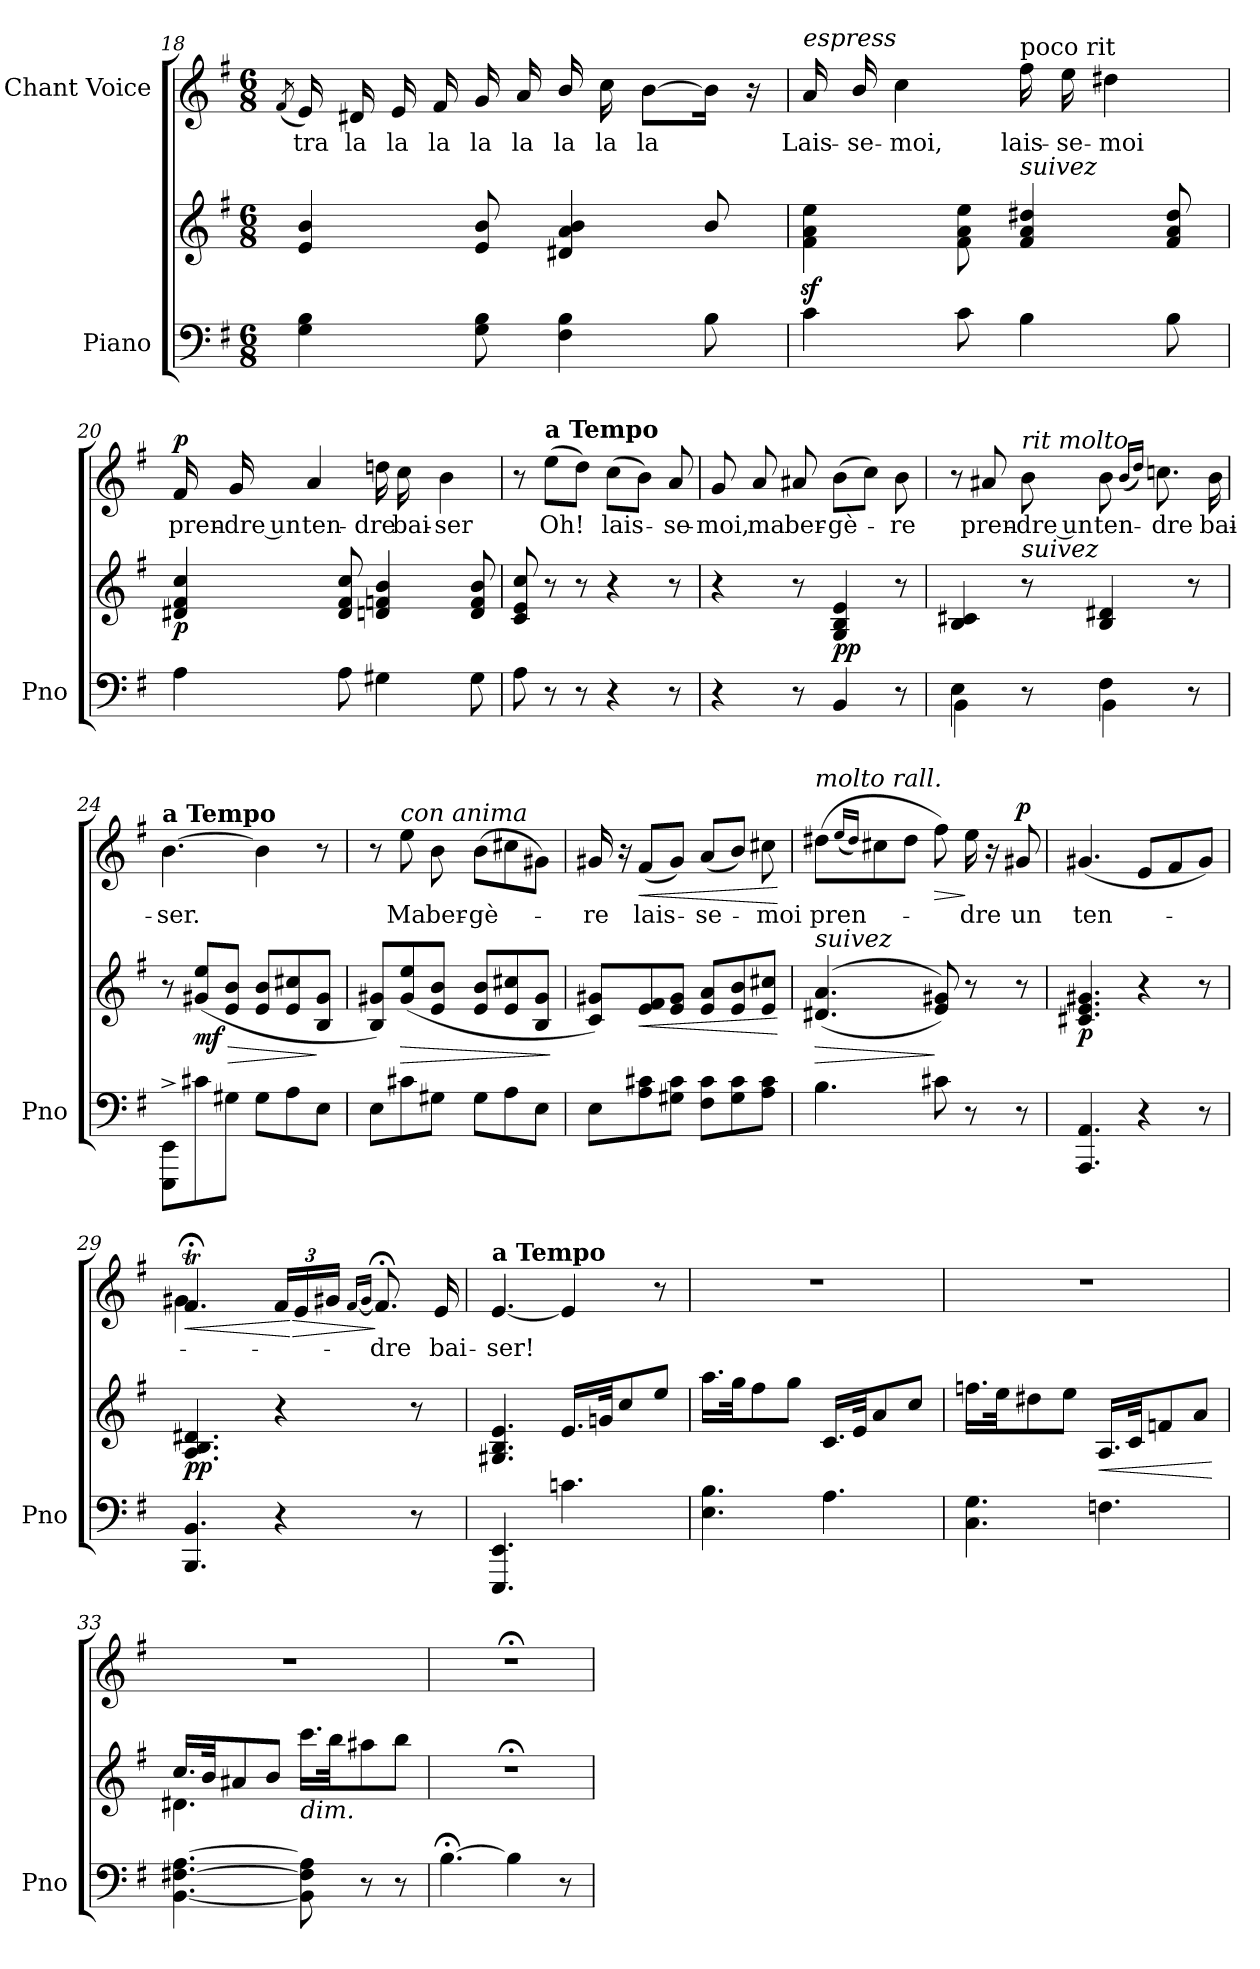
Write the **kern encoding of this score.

**kern	**kern	**dynam	**kern	**text	**dynam
*part2	*part2	*part2	*part1	*part1	*part1
*staff3	*staff2	*staff2/3	*staff1	*staff1	*staff1
*I"Piano	*	*	*I"Chant Voice	*	*
*I'Pno	*	*	*	*	*
*clefF4	*clefG2	*	*clefG2	*	*
*k[f#]	*k[f#]	*	*k[f#]	*	*
*M6/8	*M6/8	*	*M6/8	*	*
=18	=18	=18	=18	=18	=18
.	.	.	(8qf#/	.	.
4G\ 4B\	4e/ 4b/	.	16e/)	tra	.
.	.	.	16d#X/	la	.
.	.	.	16e/	la	.
.	.	.	16f#/	la	.
8G\ 8B\	8e/ 8b/	.	16g/	la	.
.	.	.	16a/	la	.
4F#\ 4B\	4d#X/ 4a/ 4b/	.	16b/	la	.
.	.	.	16cc\	la	.
.	.	.	[8b\L	la	.
8B\	8b/	.	16b\Jk]	.	.
.	.	.	16r	.	.
=19	=19	=19	=19	=19	=19
!	!	!	!LO:TX:i:t=espress	!	!
!	!	!LO:DY:b	!	!	!
4c\	4f#\z< 4a\z< 4ee\z<	other-dynamics	16a/	Lais-	.
.	.	.	16b/	-se-	.
.	.	.	4cc\	-moi,	.
8c\	8f#\ 8a\ 8ee\	.	.	.	.
!	!	!	!LO:TX:a:t=poco rit	!	!
!	!LO:TX:i:t=suivez	!	!	!	!
4B\	4f#/ 4a/ 4dd#X/	.	16ff#\	lais-	.
.	.	.	16ee\	-se-	.
.	.	.	4dd#X\	-moi	.
8B\	8f#/ 8a/ 8dd#/	.	.	.	.
=20	=20	=20	=20	=20	=20
!	!	!LO:DY:b	!	!	!LO:DY:a
4A\	4d#X/ 4f#/ 4cc/	p	16f#/	pren-	p
.	.	.	16g/	dre un	.
.	.	.	4a/	ten-	.
8A\	8d#/ 8f#/ 8cc/	.	.	.	.
4G#X\	4dn/ 4fn/ 4b/	.	16ddn\	-dre	.
.	.	.	16cc\	bai-	.
.	.	.	4b\	-ser	.
8G#\	8d/ 8f/ 8b/	.	.	.	.
=21	=21	=21	=21	=21	=21
8A\	8c/ 8e/ 8cc/	.	8r	.	.
!	!	!	!LO:TX:a:B:t=a Tempo	!	!
8r	8r	.	(8ee\L	Oh!	.
8r	8r	.	8dd\J)	.	.
4r	4r	.	(8cc\L	lais-	.
.	.	.	8b\J)	.	.
8r	8r	.	8a/	-se-	.
=22	=22	=22	=22	=22	=22
4r	4r	.	8g/	-moi,	.
.	.	.	8a/	ma	.
8r	8r	.	8a#X/	ber-	.
!	!	!LO:DY:b	!	!	!
4BB/	4G/ 4B/ 4e/	pp	(8b\L	-gè-	.
.	.	.	8cc\J)	.	.
8r	8r	.	8b\	-re	.
=23	=23	=23	=23	=23	=23
*^	*	*	*	*	*
4E\	4BB\	4B/ 4c#X/	.	8r	.	.
.	.	.	.	8a#X/	pren-	.
!	!	!	!	!LO:TX:a:i:t=rit molto	!	!
!	!	!LO:TX:i:t=suivez	!	!	!	!
8ryy	8r	8r	.	8b\	dre un	.
4F#\	4BB\	4B/ 4d#X/	.	8b\	ten-	.
.	.	.	.	(16qb/LL	.	.
.	.	.	.	16qdd/JJ)	.	.
.	.	.	.	8.ccn\	-dre	.
8ryy	8r	8r	.	.	.	.
.	.	.	.	16b\	bai-	.
*v	*v	*	*	*	*	*
=24	=24	=24	=24	=24	=24
!	!	!	!LO:TX:a:B:t=a Tempo	!	!
8EEE\^ 8EE\^L	8r	.	[4.b\	-ser.	.
!	!	!LO:HP:b	!	!	!
!	!	!LO:DY:n=1:b	!	!	!
8c#X\	(8g#X/ 8ee/L	> mf	.	.	.
8G#X\J	8e/ 8b/J	.	.	.	.
8G#\L	8e/ 8b/L	.	4b\]	.	.
8A\	8e/ 8cc#X/	.	.	.	.
8E\J	8B/ 8g#/J	]	8r	.	.
=25	=25	=25	=25	=25	=25
8E\L	8B/ 8g#X/L)	.	8r	.	.
!	!	!	!LO:TX:i:t=con anima	!	!
!	!	!LO:HP:b	!	!	!
8c#X\	(8g#/ 8ee/	>	8ee\	Ma	.
8G#X\J	8e/ 8b/J	.	8b\	ber-	.
8G#\L	8e/ 8b/L	.	(8b\L	-gè-	.
8A\	8e/ 8cc#X/	.	8cc#X\	.	.
8E\J	8B/ 8g#/J	.	8g#X\J)	.	.
.	.	]	.	.	.
=26	=26	=26	=26	=26	=26
8E\L	8c/ 8g#X/L)	.	16g#X/	-re	.
.	.	.	16r	.	.
!	!	!LO:HP:b	!	!	!LO:HP:b
8A\ 8c#X\	8e/ 8f#/	<	(8f#/L	lais-	<
8G#X\ 8c#\J	8e/ 8g#/J	.	8g#/J)	.	.
8F#\ 8c#\L	8e/ 8a/L	.	(8a/L	-se-	.
8G#\ 8c#\	8e/ 8b/	.	8b/J)	.	.
8A\ 8c#\J	8e/ 8cc#X/J	.	8cc#X\	-moi	.
.	.	[	.	.	[
=27	=27	=27	=27	=27	=27
!	!	!	!LO:TX:a:i:t=molto rall.	!	!
!	!LO:TX:i:t=suivez	!	!	!	!
!	!	!LO:HP:b	!	!	!
4.B\	((>4.d#X/ 4.a/	>	(8dd#X\L	pren-	.
.	.	.	(16qee/LL	.	.
.	.	.	16qdd#/JJ)	.	.
.	.	.	8cc#X\	.	.
.	.	.	8dd#\J	.	.
!	!	!	!	!	!LO:HP:b
8c#X\	8e/ 8g#X/))	]	8ff#\)	.	>
8r	8r	.	16ee\	-dre	]
.	.	.	16r	.	.
!	!	!	!	!	!LO:DY:a
8r	8r	.	8g#X/	un	p
=28	=28	=28	=28	=28	=28
!	!	!LO:DY:b	!	!	!
4.AAA/ 4.AA/	4.c#X/ 4.e/ 4.g#X/	p	(4.g#X/	ten-	.
4r	4r	.	8e/L	.	.
.	.	.	8f#/	.	.
8r	8r	.	8g#/J)	.	.
=29	=29	=29	=29	=29	=29
*^	*^	*	*	*	*
!	!	!	!	!	!LO:TX:a:t=♯	!	!
!	!	!	!	!LO:DY:b	!	!	!LO:HP:b
*	*	*	*	*	*^	*	*
4.BBB/ 4.BB/	2ryy	4.A/ 4.B/ 4.d#X/	2ryy	pp	4.f#;t/	4g#X\	.	<
.	.	.	.	.	.	2ryy	.	.
4r	.	4r	.	.	24f#/LL	.	.	.
!	!	!	!	!	!	!	!	!LO:HP:n=1:b
.	.	.	.	.	24e/	.	.	[ >
.	.	.	.	.	24g#X/JJ	.	.	.
.	.	.	.	.	[<16qf#/LL	.	.	.
.	.	.	.	.	16qg#/JJ	.	.	.
.	8r;<yy	.	8r;<yy	.	8.f#;</]	.	-dre	]
8r	8ryy	8r	8ryy	.	.	.	.	.
.	.	.	.	.	16e/	.	bai-	.
*v	*v	*	*	*	*v	*v	*	*
*	*v	*v	*	*	*	*
=30	=30	=30	=30	=30	=30
!	!	!	!LO:TX:a:B:t=a Tempo	!	!
4.EEE/ 4.EE/	4.G#X/ 4.B/ 4.e/	.	[4.e/	-ser!	.
4.cn\	16.e/LL	.	4e/]	.	.
.	32gn/JK	.	.	.	.
.	8cc/	.	.	.	.
.	8ee/J	.	8r	.	.
=31	=31	=31	=31	=31	=31
4.E\ 4.B\	16.aa\LL	.	2.r	.	.
.	32gg\JK	.	.	.	.
.	8ff#\	.	.	.	.
.	8gg\J	.	.	.	.
4.A\	16.c/LL	.	.	.	.
.	32e/JK	.	.	.	.
.	8a/	.	.	.	.
.	8cc/J	.	.	.	.
=32	=32	=32	=32	=32	=32
4.C\ 4.G\	16.ffn\LL	.	2.r	.	.
.	32ee\JK	.	.	.	.
.	8dd#X\	.	.	.	.
.	8ee\J	.	.	.	.
!	!	!LO:HP:b	!	!	!
4.Fn\	16.A/LL	<	.	.	.
.	32c/JK	.	.	.	.
.	8fn/	.	.	.	.
.	8a/J	.	.	.	.
.	.	[	.	.	.
=33	=33	=33	=33	=33	=33
*	*^	*	*	*	*
!	!	!	!LO:DY:b	!	!	!
!	!	!	!LO:DY:n=1:b	!	!	!
[4.BB\ [<4.F#X\ [4.A\	16.cc/LL	4.d#X\	other-dynamics sf	2.r	.	.
.	32b/JK	.	.	.	.	.
.	8a#X/	.	.	.	.	.
.	8b/J	.	.	.	.	.
!	!LO:TX:b:i:t=dim.	!	!	!	!	!
8BB\] 8F#\] 8A\]	16.ccc\LL	4.ryy	.	.	.	.
.	32bb\JK	.	.	.	.	.
8r	8aa#X\	.	.	.	.	.
8r	8bb\J	.	.	.	.	.
*	*v	*v	*	*	*	*
=34	=34	=34	=34	=34	=34
[4.B;<\	2.r;<	.	2.r;<	.	.
4B\]	.	.	.	.	.
8r	.	.	.	.	.
=	=	=	=	=	=
*-	*-	*-	*-	*-	*-
